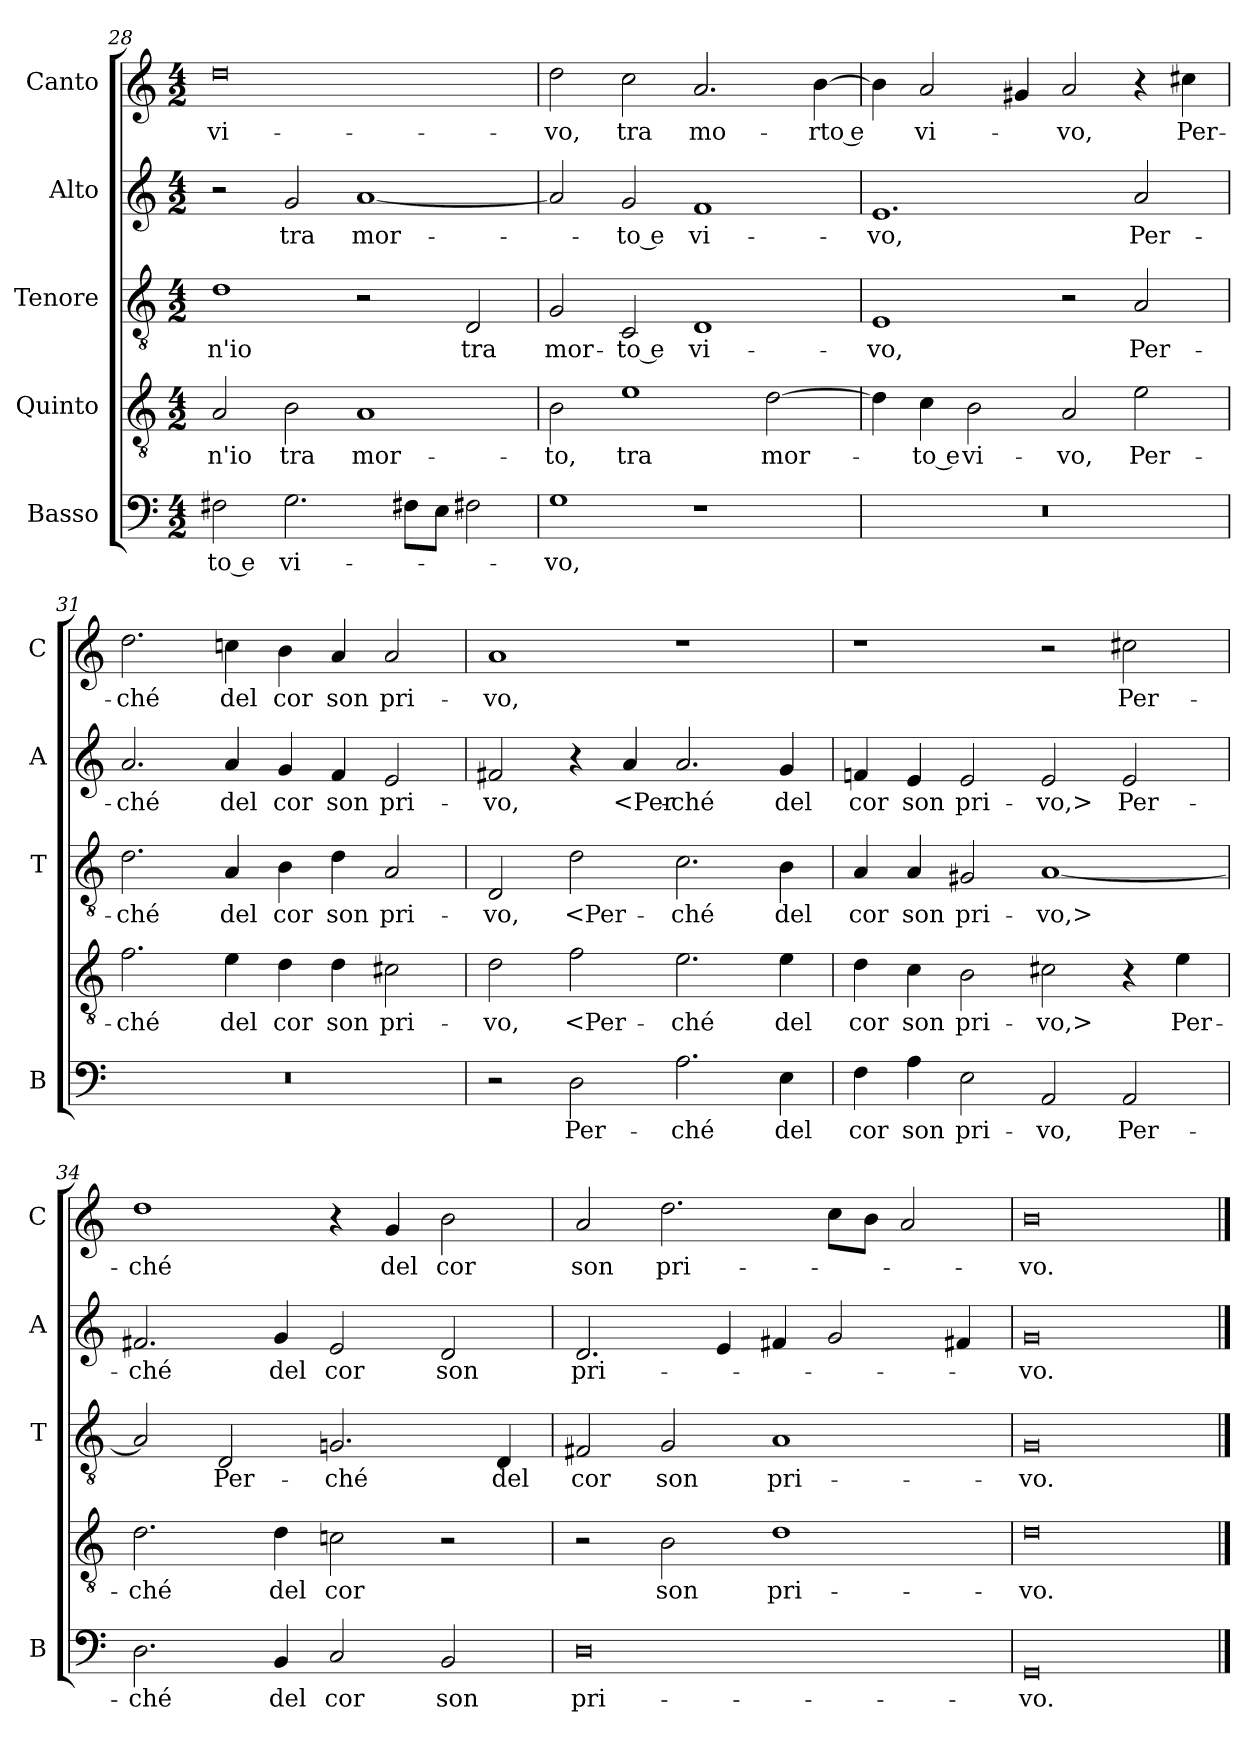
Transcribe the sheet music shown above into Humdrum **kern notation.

**kern	**text	**kern	**text	**kern	**text	**kern	**text	**kern	**text
*part5	*part5	*part4	*part4	*part3	*part3	*part2	*part2	*part1	*part1
*staff5	*staff5	*staff4	*staff4	*staff3	*staff3	*staff2	*staff2	*staff1	*staff1
*I"Basso	*	*I"Quinto	*	*I"Tenore	*	*I"Alto	*	*I"Canto	*
*I'B	*	*	*	*I'T	*	*I'A	*	*I'C	*
*clefF4	*	*clefGv2	*	*clefGv2	*	*clefG2	*	*clefG2	*
*k[]	*	*k[]	*	*k[]	*	*k[]	*	*k[]	*
*C:	*	*C:	*	*C:	*	*C:	*	*C:	*
*M4/2	*	*M4/2	*	*M4/2	*	*M4/2	*	*M4/2	*
=28	=28	=28	=28	=28	=28	=28	=28	=28	=28
2F#X	-to e	2A	-n'io	1d	-n'io	2r	.	0dd	vi-
2.G	vi-	2B	tra	.	.	2g	tra	.	.
.	.	1A	mor-	2r	.	[1a	mor-	.	.
8F#XL	.	.	.	.	.	.	.	.	.
8EJ	.	.	.	.	.	.	.	.	.
2F#X	.	.	.	2D	tra	.	.	.	.
=29	=29	=29	=29	=29	=29	=29	=29	=29	=29
1G	-vo,	2B	-to,	2G	mor-	2a]	.	2dd	-vo,
.	.	1e	tra	2C	-to e	2g	-to e	2cc	tra
1r	.	.	.	1D	vi-	1f	vi-	2.a	mo-
.	.	[2d	mor-	.	.	.	.	.	.
.	.	.	.	.	.	.	.	[4b	-rto e
=30	=30	=30	=30	=30	=30	=30	=30	=30	=30
0r	.	4d]	.	1E	-vo,	1.e	-vo,	4b]	.
.	.	4c	-to e	.	.	.	.	2a	vi-
.	.	2B	vi-	.	.	.	.	.	.
.	.	.	.	.	.	.	.	4g#X	.
.	.	2A	-vo,	2r	.	.	.	2a	-vo,
.	.	2e	Per-	2A	Per-	2a	Per-	4r	.
.	.	.	.	.	.	.	.	4cc#X	Per-
=31	=31	=31	=31	=31	=31	=31	=31	=31	=31
0r	.	2.f	-ché	2.d	-ché	2.a	-ché	2.dd	-ché
.	.	4e	del	4A	del	4a	del	4ccn	del
.	.	4d	cor	4B	cor	4g	cor	4b	cor
.	.	4d	son	4d	son	4f	son	4a	son
.	.	2c#X	pri-	2A	pri-	2e	pri-	2a	pri-
=32	=32	=32	=32	=32	=32	=32	=32	=32	=32
2r	.	2d	-vo,	2D	-vo,	2f#X	-vo,	1a	-vo,
2D	Per-	2f	<Per-	2d	<Per-	4r	.	.	.
.	.	.	.	.	.	4a	<Per-	.	.
2.A	-ché	2.e	-ché	2.c	-ché	2.a	-ché	1r	.
4E	del	4e	del	4B	del	4g	del	.	.
=33	=33	=33	=33	=33	=33	=33	=33	=33	=33
4F	cor	4d	cor	4A	cor	4fn	cor	1r	.
4A	son	4c	son	4A	son	4e	son	.	.
2E	pri-	2B	pri-	2G#X	pri-	2e	pri-	.	.
2AA	-vo,	2c#X	-vo,>	[1A	-vo,>	2e	-vo,>	2r	.
2AA	Per-	4r	.	.	.	2e	Per-	2cc#X	Per-
.	.	4e	Per-	.	.	.	.	.	.
=34	=34	=34	=34	=34	=34	=34	=34	=34	=34
2.D	-ché	2.d	-ché	2A]	.	2.f#X	-ché	1dd	-ché
.	.	.	.	2D	Per-	.	.	.	.
4BB	del	4d	del	.	.	4g	del	.	.
2C	cor	2cn	cor	2.Gn	-ché	2e	cor	4r	.
.	.	.	.	.	.	.	.	4g	del
2BB	son	2r	.	.	.	2d	son	2b	cor
.	.	.	.	4D	del	.	.	.	.
=35	=35	=35	=35	=35	=35	=35	=35	=35	=35
0D	pri-	2r	.	2F#X	cor	2.d	pri-	2a	son
.	.	2B	son	2G	son	.	.	2.dd	pri-
.	.	.	.	.	.	4e	.	.	.
.	.	1d	pri-	1A	pri-	4f#X	.	.	.
.	.	.	.	.	.	2g	.	8ccL	.
.	.	.	.	.	.	.	.	8bJ	.
.	.	.	.	.	.	.	.	2a	.
.	.	.	.	.	.	4f#X	.	.	.
=36	=36	=36	=36	=36	=36	=36	=36	=36	=36
0GG	-vo.	0d	-vo.	0G	-vo.	0g	-vo.	0b	-vo.
==	==	==	==	==	==	==	==	==	==
*-	*-	*-	*-	*-	*-	*-	*-	*-	*-
